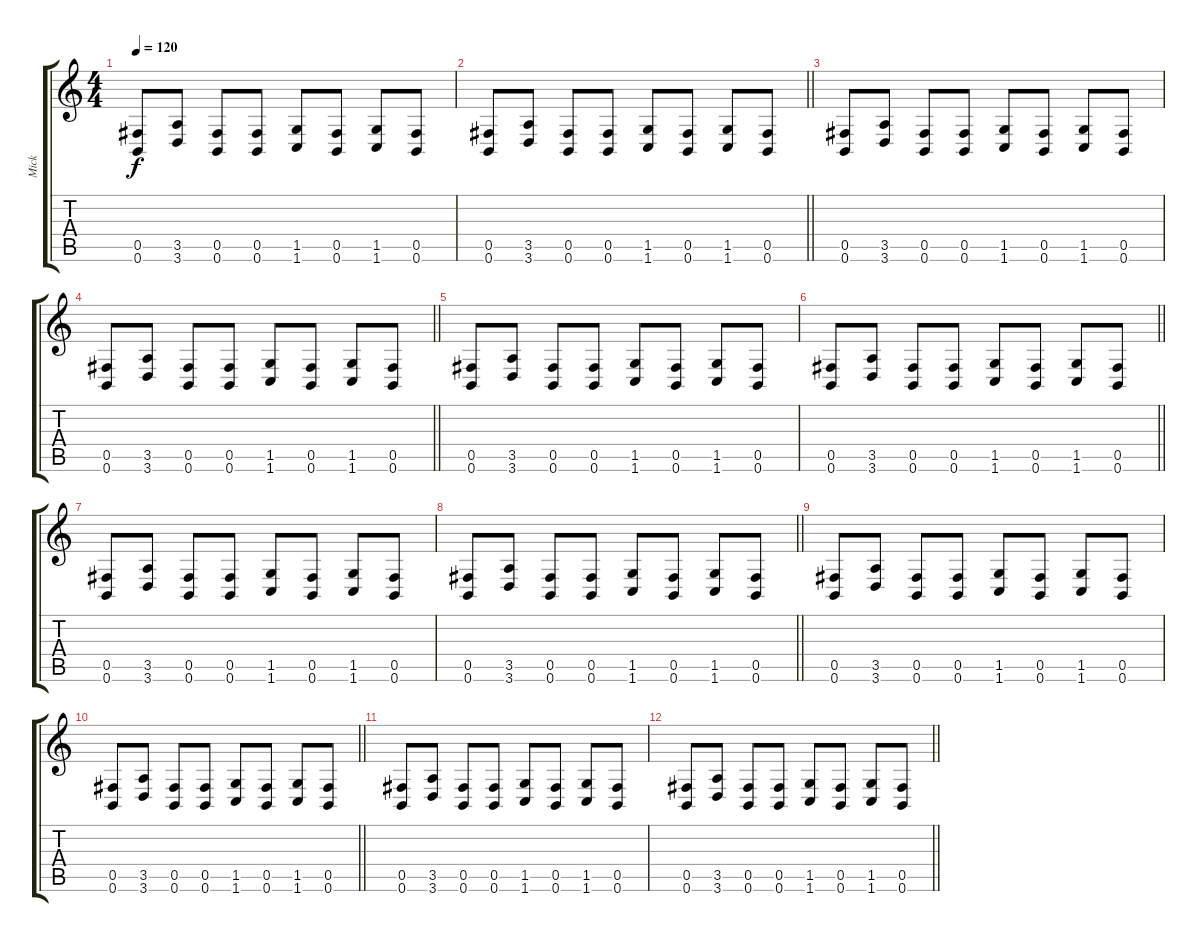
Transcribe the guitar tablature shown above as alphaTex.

\track ("Mick" "Mick") {instrument distortionguitar}
\staff {score tabs}
\tuning (Db4 Ab3 E3 B2 Gb2 B1) {hide}
\ts (4 4)
\tempo 120
\clef g2
\ks c
(0.5 0.6).8{dy f} (3.5 3.6).8 (0.5 0.6).8 (0.5 0.6).8 (1.5 1.6).8 (0.5 0.6).8 (1.5 1.6).8 (0.5 0.6).8 |
\barLineRight lightlight
(0.5 0.6).8 (3.5 3.6).8 (0.5 0.6).8 (0.5 0.6).8 (1.5 1.6).8 (0.5 0.6).8 (1.5 1.6).8 (0.5 0.6).8 |
(0.5 0.6).8 (3.5 3.6).8 (0.5 0.6).8 (0.5 0.6).8 (1.5 1.6).8 (0.5 0.6).8 (1.5 1.6).8 (0.5 0.6).8 |
\barLineRight lightlight
(0.5 0.6).8 (3.5 3.6).8 (0.5 0.6).8 (0.5 0.6).8 (1.5 1.6).8 (0.5 0.6).8 (1.5 1.6).8 (0.5 0.6).8 |
(0.5 0.6).8 (3.5 3.6).8 (0.5 0.6).8 (0.5 0.6).8 (1.5 1.6).8 (0.5 0.6).8 (1.5 1.6).8 (0.5 0.6).8 |
\barLineRight lightlight
(0.5 0.6).8 (3.5 3.6).8 (0.5 0.6).8 (0.5 0.6).8 (1.5 1.6).8 (0.5 0.6).8 (1.5 1.6).8 (0.5 0.6).8 |
(0.5 0.6).8 (3.5 3.6).8 (0.5 0.6).8 (0.5 0.6).8 (1.5 1.6).8 (0.5 0.6).8 (1.5 1.6).8 (0.5 0.6).8 |
\barLineRight lightlight
(0.5 0.6).8 (3.5 3.6).8 (0.5 0.6).8 (0.5 0.6).8 (1.5 1.6).8 (0.5 0.6).8 (1.5 1.6).8 (0.5 0.6).8 |
(0.5 0.6).8 (3.5 3.6).8 (0.5 0.6).8 (0.5 0.6).8 (1.5 1.6).8 (0.5 0.6).8 (1.5 1.6).8 (0.5 0.6).8 |
\barLineRight lightlight
(0.5 0.6).8 (3.5 3.6).8 (0.5 0.6).8 (0.5 0.6).8 (1.5 1.6).8 (0.5 0.6).8 (1.5 1.6).8 (0.5 0.6).8 |
(0.5 0.6).8 (3.5 3.6).8 (0.5 0.6).8 (0.5 0.6).8 (1.5 1.6).8 (0.5 0.6).8 (1.5 1.6).8 (0.5 0.6).8 |
\barLineRight lightlight
(0.5 0.6).8 (3.5 3.6).8 (0.5 0.6).8 (0.5 0.6).8 (1.5 1.6).8 (0.5 0.6).8 (1.5 1.6).8 (0.5 0.6).8
